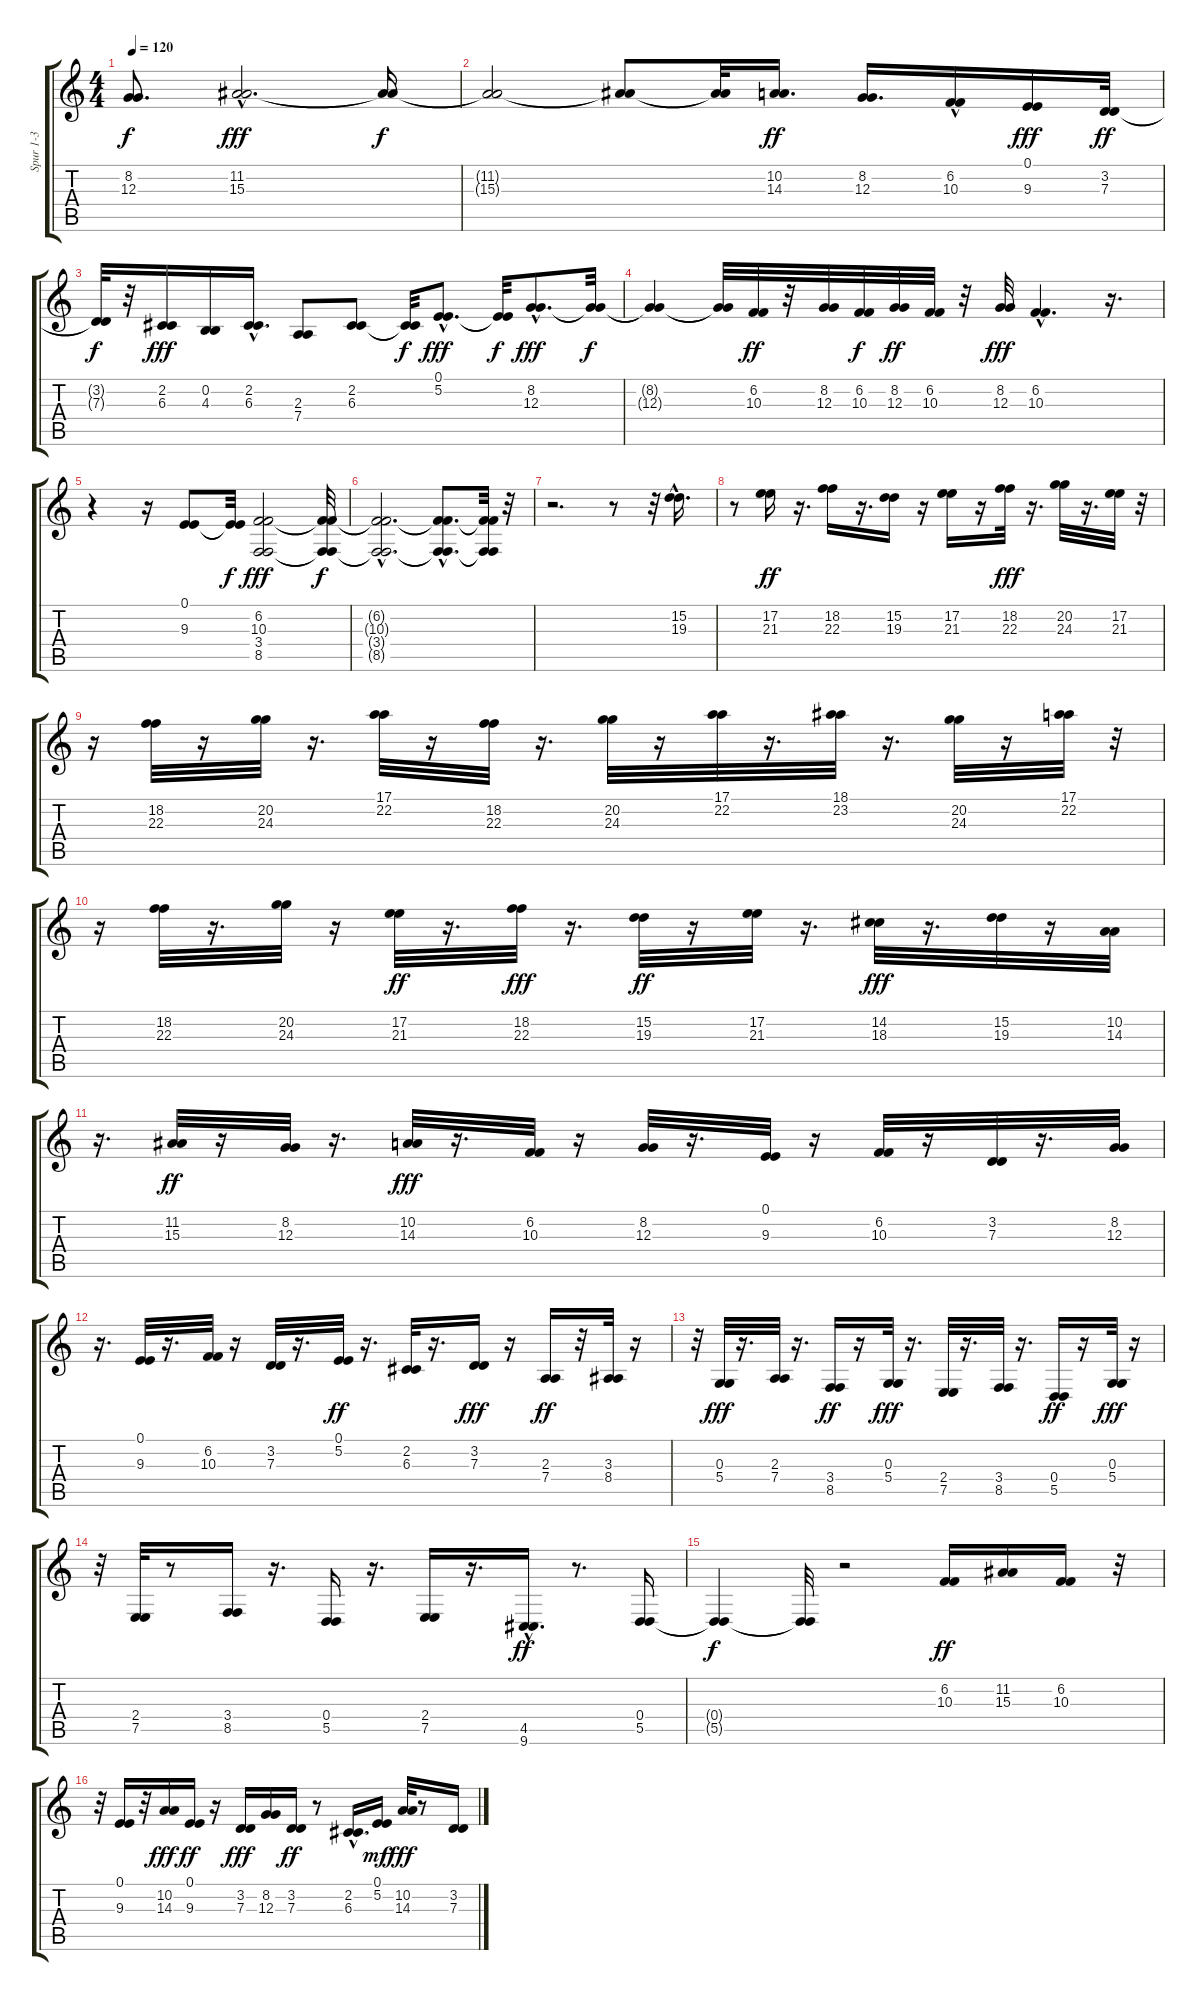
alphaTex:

\track ("Spur 1-3" "Spur 1-3") {instrument churchorgan}
\staff {score tabs}
\tuning (E4 B3 G3 D3 A2 E2) {hide}
\ts (4 4)
\tempo 120
\clef g2
\ks c
(8.2{t} 12.3{t}).8{d dy f} (11.2{hac} 15.3{hac}).2{d dy fff} (11.2{t} 15.3{t}).16{dy f} |
(11.2{t} 15.3{t}).2 (11.2{t} 15.3{t}).8 (11.2{t} 15.3{t}).32 (10.2 14.3).16{d dy ff} (8.2 12.3).16{d} (6.2{hac} 10.3{hac}).16 (0.1 9.3).16{dy fff} (3.2 7.3).32{dy ff} |
(3.2{t} 7.3{t}).32{dy f} r.32 (2.2 6.3).16{dy fff} (0.2 4.3).16 (2.2{hac} 6.3{hac}).16{d} (2.3 7.4).8 (2.2 6.3).8 (2.2{t} 6.3{t}).32{dy f} (0.1{hac} 5.2{hac}).8{d dy fff} (0.1{t} 5.2{t}).32{dy f} (8.2{hac} 12.3{hac}).8{d dy fff} (8.2{t} 12.3{t}).32{dy f} |
(8.2{t} 12.3{t}).4 (8.2{t} 12.3{t}).32 (6.2 10.3).32{dy ff} r.32 (8.2 12.3).32 (6.2 10.3).32{dy f} (8.2 12.3).32{dy ff} (6.2 10.3).32 r.32 (8.2 12.3).32{dy fff} (6.2{hac} 10.3{hac}).4{d} r.16{d} |
r.4 r.16 (0.1 9.3).8 (0.1{t} 9.3{t}).32{dy f} (6.2 10.3 3.4 8.5).2{dy fff} (6.2{t} 10.3{t} 3.4{t} 8.5{t}).32{dy f} |
(6.2{hac t} 10.3{hac t} 3.4{hac t} 8.5{hac t}).2{d} (6.2{hac t} 10.3{hac t} 3.4{hac t} 8.5{hac t}).8{d} (6.2{t} 10.3{t} 3.4{t} 8.5{t}).32 r.32 |
r.2{d} r.8 r.32 (15.2{hac} 19.3{hac}).16{d} |
r.8 (17.2 21.3).16{dy ff} r.16{d} (18.2 22.3).16 r.16{d} (15.2 19.3).16 r.16 (17.2 21.3).16 r.16 (18.2 22.3).32{dy fff} r.16{d} (20.2 24.3).32 r.16{d} (17.2 21.3).32 r.32 |
r.16 (18.2 22.3).32 r.16 (20.2 24.3).32 r.16{d} (17.1 22.2).32 r.16 (18.2 22.3).32 r.16{d} (20.2 24.3).32 r.16 (17.1 22.2).32 r.16{d} (18.1 23.2).32 r.16{d} (20.2 24.3).32 r.16 (17.1 22.2).32 r.32 |
r.16 (18.2 22.3).32 r.16{d} (20.2 24.3).32 r.16 (17.2 21.3).32{dy ff} r.16{d} (18.2 22.3).32{dy fff} r.16{d} (15.2 19.3).32{dy ff} r.16 (17.2 21.3).32 r.16{d} (14.2 18.3).32{dy fff} r.16{d} (15.2 19.3).32 r.16 (10.2 14.3).32 |
r.16{d} (11.2 15.3).32{dy ff} r.16 (8.2 12.3).32 r.16{d} (10.2 14.3).32{dy fff} r.16{d} (6.2 10.3).32 r.16 (8.2 12.3).32 r.16{d} (0.1 9.3).32 r.16 (6.2 10.3).32 r.16 (3.2 7.3).32 r.16{d} (8.2 12.3).32 |
r.16{d} (0.1 9.3).32 r.16{d} (6.2 10.3).32 r.16 (3.2 7.3).32 r.16{d} (0.1 5.2).32{dy ff} r.16{d} (2.2 6.3).32 r.16{d} (3.2 7.3).16{dy fff} r.16 (2.3 7.4).16{dy ff} r.32 (3.3 8.4).32 r.16 |
r.32 (0.3 5.4).32{dy fff} r.16{d} (2.3 7.4).32 r.16{d} (3.4 8.5).16{dy ff} r.16 (0.3 5.4).32{dy fff} r.16{d} (2.4 7.5).32 r.16{d} (3.4 8.5).32 r.16{d} (0.4 5.5).16{dy ff} r.16 (0.3 5.4).32{dy fff} r.16 |
r.32 (2.4 7.5).32 r.8 (3.4 8.5).16 r.16{d} (0.4 5.5).16 r.16{d} (2.4 7.5).16 r.16{d} (4.5{hac} 9.6{hac}).16{d dy ff} r.8{d} (0.4 5.5).16 |
(0.4{t} 5.5{t}).4{dy f} (0.4{t} 5.5{t}).32 r.2 (6.2 10.3).16{dy ff} (11.2 15.3).16 (6.2 10.3).16 r.32 |
r.32 (0.1 9.3).16 r.32 (10.2 14.3).16{dy fff} (0.1 9.3).16{dy ff} r.16 (3.2 7.3).16{dy fff} (8.2 12.3).16 (3.2 7.3).16{dy ff} r.8 (2.2{hac} 6.3{hac}).16{d} (0.1 5.2).16{dy mf} (10.2 14.3).32{dy fff} r.8 (3.2 7.3).16
